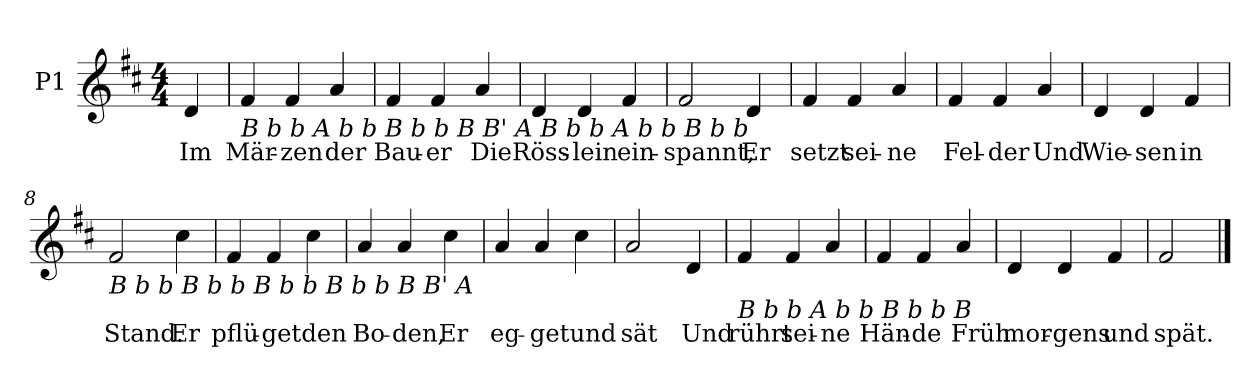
**kern	**text
*part1	*part1
*staff1	*staff1
*I"P1	*
!!LO:PB:g=z
*	*
*ITrd1c2	*
*k[]	*
*C:	*
*M4/4	*
=	=
!	!LO:LY:b:color=#000000
4ci/	Im
=1	=1
!LO:TX:b:i:t=B      b    b       A    b     b      B       b    b       B   B'  A      B     b     b      A     b     b       B     b    b	!
!	!LO:LY:b:color=#000000
4ei/	Mär-
!	!LO:LY:b:color=#000000
4ei/	-zen
!	!LO:LY:b:color=#000000
4gi/	der
=2	=2
!	!LO:LY:b:color=#000000
4ei/	Bau-
!	!LO:LY:b:color=#000000
4ei/	-er
!	!LO:LY:b:color=#000000
4gi/	Die
=3	=3
!	!LO:LY:b:color=#000000
4ci/	Röss-
!	!LO:LY:b:color=#000000
4ci/	-lein
!	!LO:LY:b:color=#000000
4ei/	ein-
=4	=4
!	!LO:LY:b:color=#000000
2ei/	-spannt,
!	!LO:LY:b:color=#000000
4ci/	Er
=5	=5
!	!LO:LY:b:color=#000000
4ei/	setzt
!	!LO:LY:b:color=#000000
4ei/	sei-
!	!LO:LY:b:color=#000000
4gi/	-ne
=6	=6
!	!LO:LY:b:color=#000000
4ei/	Fel-
!	!LO:LY:b:color=#000000
4ei/	-der
!	!LO:LY:b:color=#000000
4gi/	Und
=7	=7
!	!LO:LY:b:color=#000000
4ci/	Wie-
!	!LO:LY:b:color=#000000
4ci/	-sen
!	!LO:LY:b:color=#000000
4ei/	in
!!LO:LB:g=z
=8	=8
!LO:TX:b:i:t=B      b        b          B          b        b           B        b        b            B        b        b            B    B'       A	!
!	!LO:LY:b:color=#000000
2ei/	Stand.
!	!LO:LY:b:color=#000000
4bi\	Er
=9	=9
!	!LO:LY:b:color=#000000
4ei/	pflü-
!	!LO:LY:b:color=#000000
4ei/	-get
!	!LO:LY:b:color=#000000
4bi\	den
=10	=10
!	!LO:LY:b:color=#000000
4gi/	Bo-
!	!LO:LY:b:color=#000000
4gi/	-den,
!	!LO:LY:b:color=#000000
4bi\	Er
=11	=11
!	!LO:LY:b:color=#000000
4gi/	eg-
!	!LO:LY:b:color=#000000
4gi/	-get
!	!LO:LY:b:color=#000000
4bi\	und
=12	=12
!	!LO:LY:b:color=#000000
2gi/	sät
!	!LO:LY:b:color=#000000
4ci/	Und
!!LO:LB:g=z
=13	=13
!LO:TX:b:i:t=B            b          b             A            b          b              B           b            b            B	!
!	!LO:LY:b:color=#000000
4ei/	rührt
!	!LO:LY:b:color=#000000
4ei/	sei-
!	!LO:LY:b:color=#000000
4gi/	-ne
=14	=14
!	!LO:LY:b:color=#000000
4ei/	Hän-
!	!LO:LY:b:color=#000000
4ei/	-de
!	!LO:LY:b:color=#000000
4gi/	Früh
=15	=15
!	!LO:LY:b:color=#000000
4ci/	mor-
!	!LO:LY:b:color=#000000
4ci/	-gens
!	!LO:LY:b:color=#000000
4ei/	und
=16	=16
!	!LO:LY:b:color=#000000
2ei/	spät.
==	==
*-	*-
